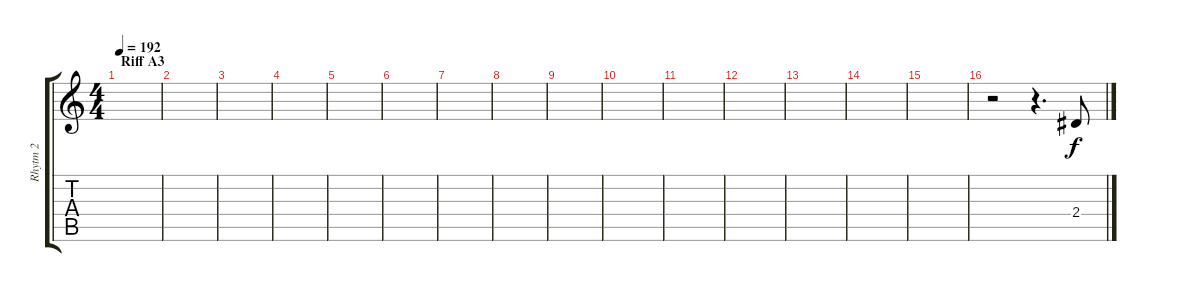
\track ("Rhytm 2" "Rhytm 2") {instrument distortionguitar}
\staff {score tabs}
\tuning (Eb4 Bb3 Gb3 Db3 Ab2 Eb2) {hide}
\ts (4 4)
\section ("" "Riff A3")
\tempo 192
\clef g2
\ks c
|
|
|
|
|
|
|
|
|
|
|
|
|
|
|
r.2 r.4{d} 2.4.8
